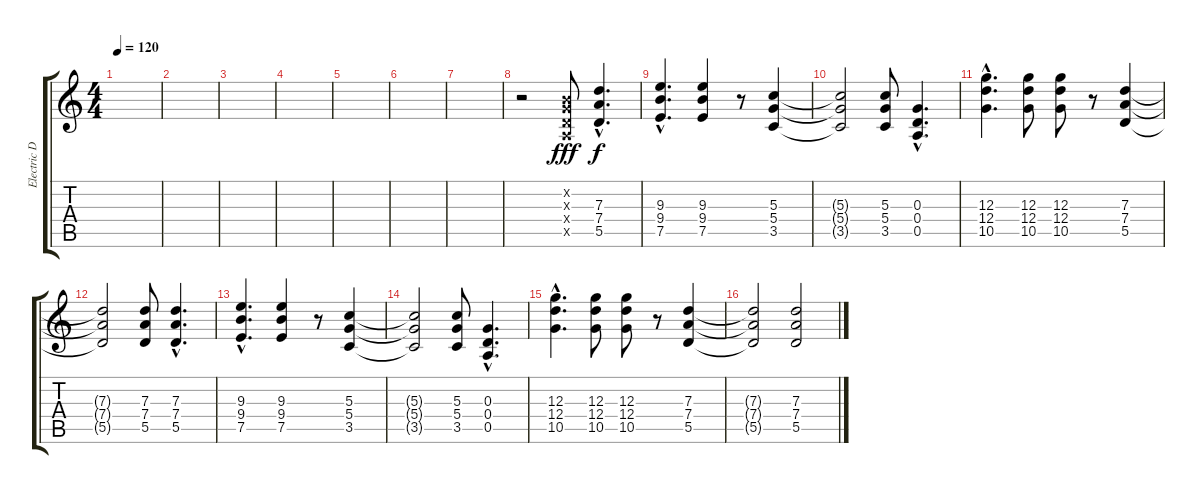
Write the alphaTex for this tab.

\track ("Electric Dub" "Electric D") {instrument overdrivenguitar}
\staff {score tabs}
\tuning (E4 B3 G3 D3 A2 E2) {hide}
\ts (4 4)
\tempo 120
\clef g2
\ks c
|
|
|
|
|
|
|
r.2{volume 12} (0.2{x} 0.3{x} 0.4{x} 0.5{x}).8{dy fff} (7.3{hac} 7.4{hac} 5.5{hac}).4{d dy f} |
(9.3{hac} 9.4{hac} 7.5{hac}).4{d} (9.3 9.4 7.5).4 r.8 (5.3 5.4 3.5).4 |
(5.3{t} 5.4{t} 3.5{t}).2 (5.3 5.4 3.5).8 (0.3{hac} 0.4{hac} 0.5{hac}).4{d} |
(12.3{hac} 12.4{hac} 10.5{hac}).4{d} (12.3 12.4 10.5).8 (12.3 12.4 10.5).8 r.8 (7.3 7.4 5.5).4 |
(7.3{t} 7.4{t} 5.5{t}).2 (7.3 7.4 5.5).8 (7.3{hac} 7.4{hac} 5.5{hac}).4{d} |
(9.3{hac} 9.4{hac} 7.5{hac}).4{d} (9.3 9.4 7.5).4 r.8 (5.3 5.4 3.5).4 |
(5.3{t} 5.4{t} 3.5{t}).2 (5.3 5.4 3.5).8 (0.3{hac} 0.4{hac} 0.5{hac}).4{d} |
(12.3{hac} 12.4{hac} 10.5{hac}).4{d} (12.3 12.4 10.5).8 (12.3 12.4 10.5).8 r.8 (7.3 7.4 5.5).4 |
(7.3{t} 7.4{t} 5.5{t}).2 (7.3 7.4 5.5).2
